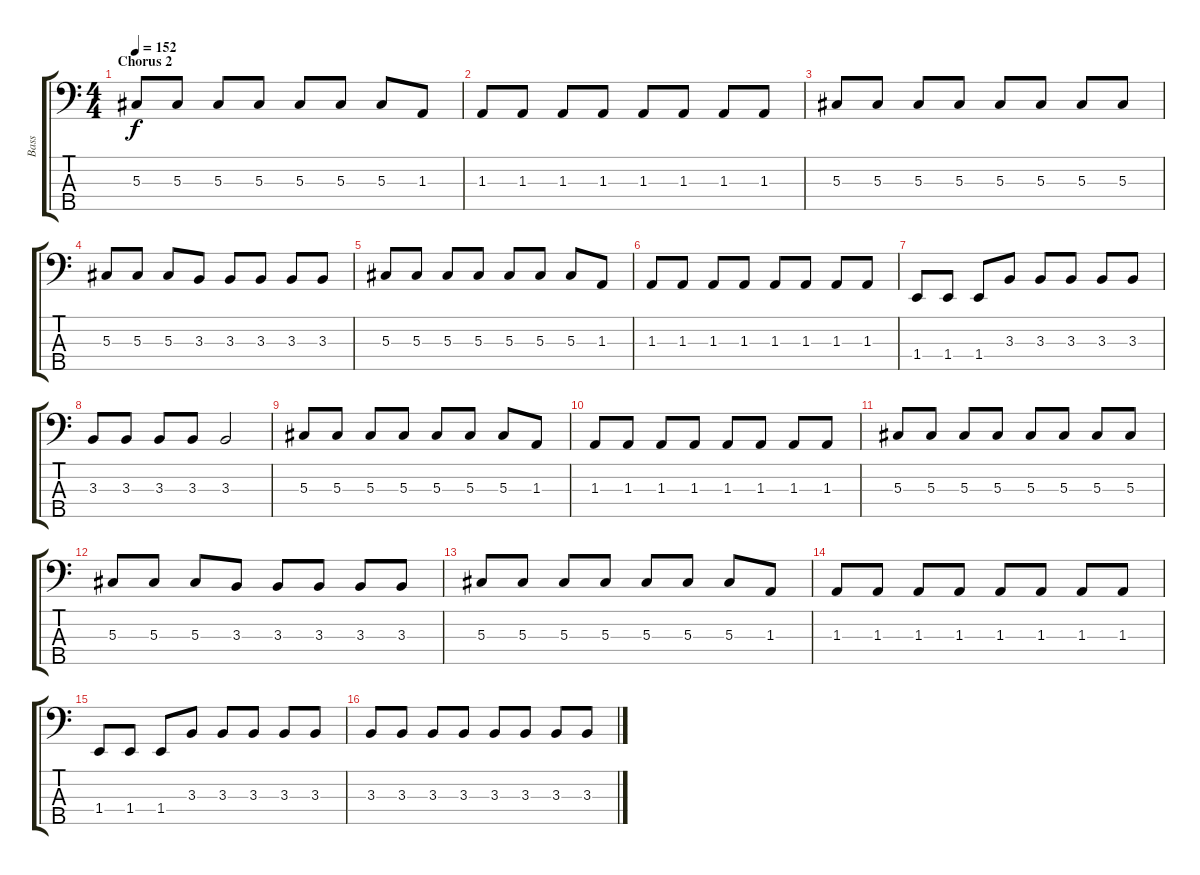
\track ("Bass" "Bass") {instrument electricbasspick}
\staff {score tabs}
\tuning (Gb2 Db2 Ab1 Eb1 Bb0) {hide}
\ts (4 4)
\section ("" "Chorus 2")
\tempo 152
\clef f4
\ks c
5.3.8{dy f} 5.3.8 5.3.8 5.3.8 5.3.8 5.3.8 5.3.8 1.3.8 |
1.3.8 1.3.8 1.3.8 1.3.8 1.3.8 1.3.8 1.3.8 1.3.8 |
5.3.8 5.3.8 5.3.8 5.3.8 5.3.8 5.3.8 5.3.8 5.3.8 |
5.3.8 5.3.8 5.3.8 3.3.8 3.3.8 3.3.8 3.3.8 3.3.8 |
5.3.8 5.3.8 5.3.8 5.3.8 5.3.8 5.3.8 5.3.8 1.3.8 |
1.3.8 1.3.8 1.3.8 1.3.8 1.3.8 1.3.8 1.3.8 1.3.8 |
1.4.8 1.4.8 1.4.8 3.3.8 3.3.8 3.3.8 3.3.8 3.3.8 |
3.3.8 3.3.8 3.3.8 3.3.8 3.3.2 |
5.3.8 5.3.8 5.3.8 5.3.8 5.3.8 5.3.8 5.3.8 1.3.8 |
1.3.8 1.3.8 1.3.8 1.3.8 1.3.8 1.3.8 1.3.8 1.3.8 |
5.3.8 5.3.8 5.3.8 5.3.8 5.3.8 5.3.8 5.3.8 5.3.8 |
5.3.8 5.3.8 5.3.8 3.3.8 3.3.8 3.3.8 3.3.8 3.3.8 |
5.3.8 5.3.8 5.3.8 5.3.8 5.3.8 5.3.8 5.3.8 1.3.8 |
1.3.8 1.3.8 1.3.8 1.3.8 1.3.8 1.3.8 1.3.8 1.3.8 |
1.4.8 1.4.8 1.4.8 3.3.8 3.3.8 3.3.8 3.3.8 3.3.8 |
3.3.8 3.3.8 3.3.8 3.3.8 3.3.8 3.3.8 3.3.8 3.3.8
